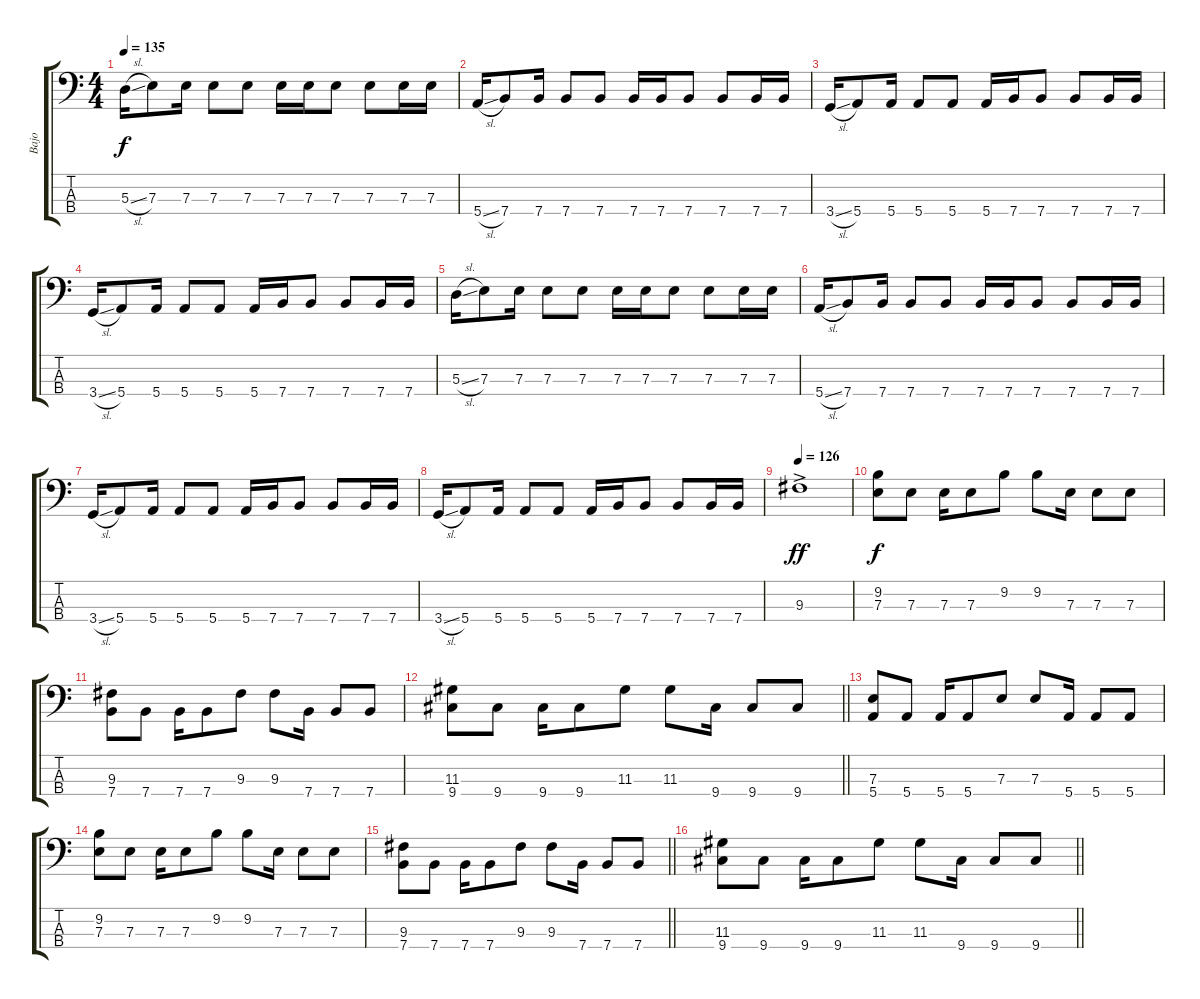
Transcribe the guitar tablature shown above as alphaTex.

\track ("Bajo" "Bajo") {instrument electricbassfinger}
\staff {score tabs}
\tuning (G2 D2 A1 E1) {hide}
\ts (4 4)
\tempo 135
\clef f4
\ks c
5.3{sl}.16{dy f} 7.3.8 7.3.16 7.3.8 7.3.8 7.3.16 7.3.16 7.3.8 7.3.8 7.3.16 7.3.16 |
5.4{sl}.16 7.4.8 7.4.16 7.4.8 7.4.8 7.4.16 7.4.16 7.4.8 7.4.8 7.4.16 7.4.16 |
3.4{sl}.16 5.4.8 5.4.16 5.4.8 5.4.8 5.4.16 7.4.16 7.4.8 7.4.8 7.4.16 7.4.16 |
3.4{sl}.16 5.4.8 5.4.16 5.4.8 5.4.8 5.4.16 7.4.16 7.4.8 7.4.8 7.4.16 7.4.16 |
5.3{sl}.16 7.3.8 7.3.16 7.3.8 7.3.8 7.3.16 7.3.16 7.3.8 7.3.8 7.3.16 7.3.16 |
5.4{sl}.16 7.4.8 7.4.16 7.4.8 7.4.8 7.4.16 7.4.16 7.4.8 7.4.8 7.4.16 7.4.16 |
3.4{sl}.16 5.4.8 5.4.16 5.4.8 5.4.8 5.4.16 7.4.16 7.4.8 7.4.8 7.4.16 7.4.16 |
3.4{sl}.16 5.4.8 5.4.16 5.4.8 5.4.8 5.4.16 7.4.16 7.4.8 7.4.8 7.4.16 7.4.16 |
\tempo 126
9.3{ac}.1{dy ff} |
(9.2 7.3).8{dy f} 7.3.8 7.3.16 7.3.8 9.2.8 9.2.8 7.3.16 7.3.8 7.3.8 |
(9.3 7.4).8 7.4.8 7.4.16 7.4.8 9.3.8 9.3.8 7.4.16 7.4.8 7.4.8 |
\barLineRight lightlight
(11.3 9.4).8 9.4.8 9.4.16 9.4.8 11.3.8 11.3.8 9.4.16 9.4.8 9.4.8 |
(7.3 5.4).8 5.4.8 5.4.16 5.4.8 7.3.8 7.3.8 5.4.16 5.4.8 5.4.8 |
(9.2 7.3).8 7.3.8 7.3.16 7.3.8 9.2.8 9.2.8 7.3.16 7.3.8 7.3.8 |
\barLineRight lightlight
(9.3 7.4).8 7.4.8 7.4.16 7.4.8 9.3.8 9.3.8 7.4.16 7.4.8 7.4.8 |
\barLineRight lightlight
(11.3 9.4).8 9.4.8 9.4.16 9.4.8 11.3.8 11.3.8 9.4.16 9.4.8 9.4.8
